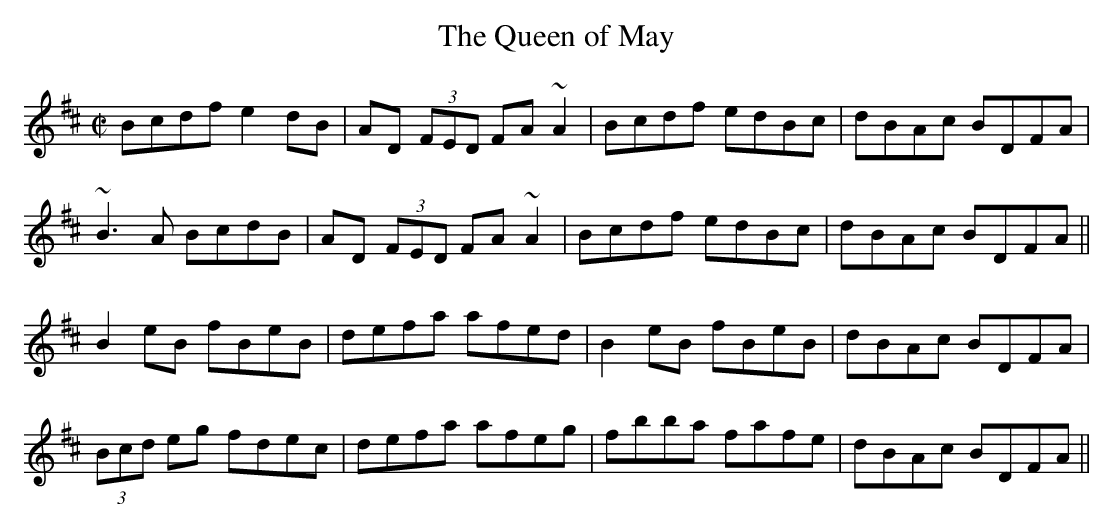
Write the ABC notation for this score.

X:1
T:The Queen of May
M:C|
K:Bm
Bcdf e2dB|AD (3FED FA~A2|Bcdf edBc|dBAc BDFA|
~B3A BcdB|AD (3FED FA~A2|Bcdf edBc|dBAc BDFA||
B2eB fBeB|defa afed|B2eB fBeB|dBAc BDFA|
(3Bcd eg fdec|defa afeg|fbba fafe|dBAc BDFA||
